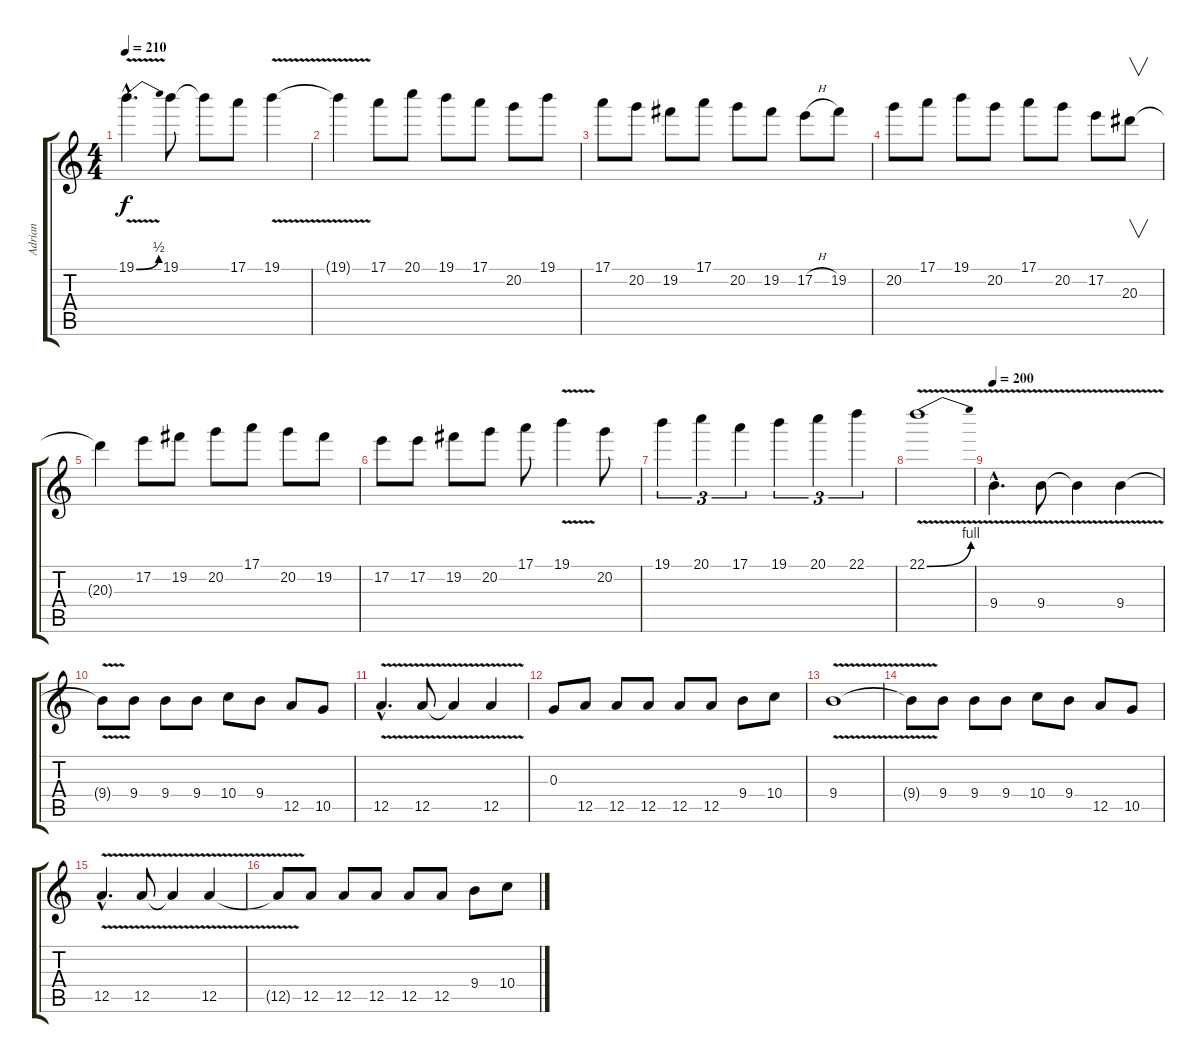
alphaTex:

\track ("Adrian" "Adrian") {instrument distortionguitar}
\staff {score tabs}
\tuning (E4 B3 G3 D3 A2 E2) {hide}
\ts (4 4)
\tempo 210
\clef g2
\ks c
19.1{be (bend 0 0 60 2) v hac}.4{d dy f} 19.1.8 19.1{t}.8 17.1.8 19.1{v}.4 |
19.1{t}.4 17.1.8 20.1.8 19.1.8 17.1.8 20.2.8 19.1.8 |
17.1.8 20.2.8 19.2.8 17.1.8 20.2.8 19.2.8 17.2{h}.8 19.2.8 |
20.2.8 17.1.8 19.1.8 20.2.8 17.1.8 20.2.8 17.2.8 20.3.8{v} |
20.3{t}.4 17.2.8 19.2.8 20.2.8 17.1.8 20.2.8 19.2.8 |
17.2.8 17.2.8 19.2.8 20.2.8 17.1.8 19.1{v}.4 20.2.8 |
19.1.4{tu (3 2)} 20.1.4{tu (3 2)} 17.1.4{tu (3 2)} 19.1.4{tu (3 2)} 20.1.4{tu (3 2)} 22.1.4{tu (3 2)} |
22.1{be (bend 0 0 60 4) v}.1 |
\tempo 200
9.4{v hac}.4{d volume 11} 9.4{v}.8 9.4{t}.4 9.4{v}.4 |
9.4{t}.8 9.4.8 9.4.8 9.4.8 10.4.8 9.4.8 12.5.8 10.5.8 |
12.5{v hac}.4{d} 12.5{v}.8 12.5{t}.4 12.5{v}.4 |
0.3.8 12.5.8 12.5.8 12.5.8 12.5.8 12.5.8 9.4.8 10.4.8 |
9.4{v}.1 |
9.4{t}.8 9.4.8 9.4.8 9.4.8 10.4.8 9.4.8 12.5.8 10.5.8 |
12.5{v hac}.4{d} 12.5{v}.8 12.5{t}.4 12.5{v}.4 |
12.5{t}.8 12.5.8 12.5.8 12.5.8 12.5.8 12.5.8 9.4.8 10.4.8
